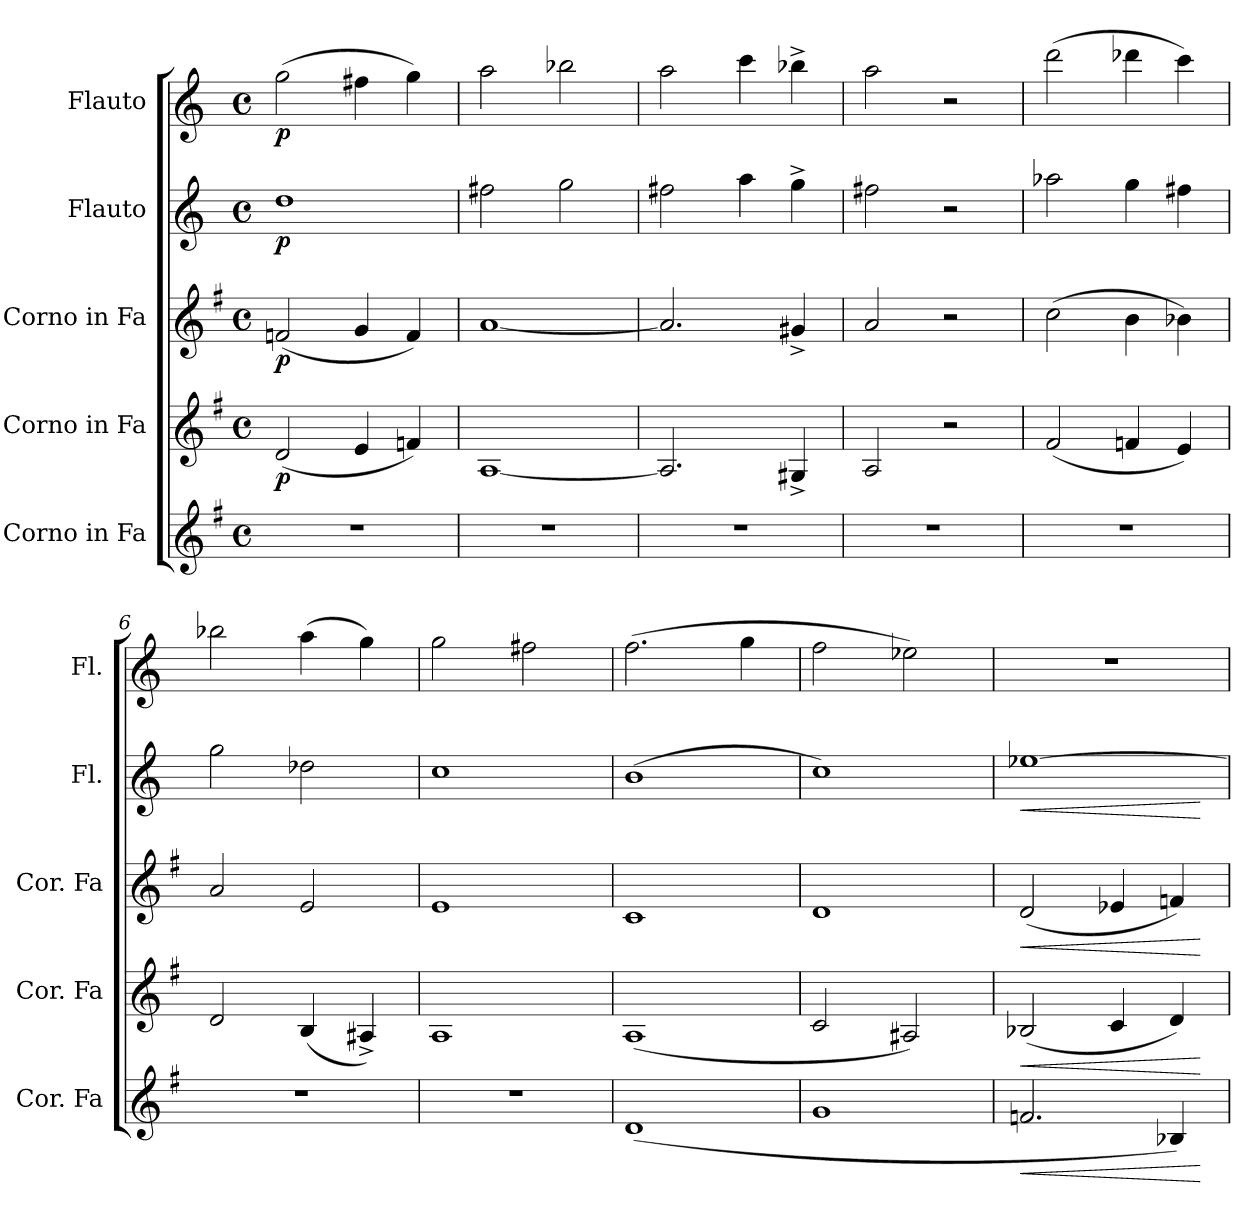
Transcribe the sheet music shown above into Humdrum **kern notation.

**kern	**dynam	**kern	**dynam	**kern	**dynam	**kern	**dynam	**kern	**dynam
*part5	*part5	*part4	*part4	*part3	*part3	*part2	*part2	*part1	*part1
*staff5	*staff5	*staff4	*staff4	*staff3	*staff3	*staff2	*staff2	*staff1	*staff1
*I"Corno in Fa	*	*I"Corno in Fa	*	*I"Corno in Fa	*	*I"Flauto	*	*I"Flauto	*
*I'Cor. Fa	*	*I'Cor. Fa	*	*I'Cor. Fa	*	*I'Fl.	*	*I'Fl.	*
*clefG2	*	*clefG2	*	*clefG2	*	*clefG2	*	*clefG2	*
*ITrd4c7	*	*ITrd4c7	*	*ITrd4c7	*	*	*	*	*
*k[]	*	*k[]	*	*k[]	*	*k[]	*	*k[]	*
*M4/4	*	*M4/4	*	*M4/4	*	*M4/4	*	*M4/4	*
*met(c)	*	*met(c)	*	*met(c)	*	*met(c)	*	*met(c)	*
*MM55	*	*MM55	*	*MM55	*	*MM55	*	*MM55	*
=1	=1	=1	=1	=1	=1	=1	=1	=1	=1
!	!	!	!LO:DY:b	!	!LO:DY:b	!	!LO:DY:b	!	!LO:DY:b
1r	.	(<2G/	p	(<2B-X/	p	1dd	p	(>2gg\	p
.	.	4A/	.	4c/	.	.	.	4ff#X\	.
.	.	4B-X/)	.	4B-/)	.	.	.	4gg\)	.
=2	=2	=2	=2	=2	=2	=2	=2	=2	=2
1r	.	[1D	.	[1d	.	2ff#X\	.	2aa\	.
.	.	.	.	.	.	2gg\	.	2bb-X\	.
=3	=3	=3	=3	=3	=3	=3	=3	=3	=3
1r	.	2.D/]	.	2.d/]	.	2ff#X\	.	2aa\	.
.	.	.	.	.	.	4aa\	.	4ccc\	.
.	.	4C#X^/	.	4c#X^/	.	4gg^\	.	4bb-X^\	.
=4	=4	=4	=4	=4	=4	=4	=4	=4	=4
1r	.	2D/	.	2d/	.	2ff#X\	.	2aa\	.
.	.	2r	.	2r	.	2r	.	2r	.
=5	=5	=5	=5	=5	=5	=5	=5	=5	=5
1r	.	(<2B/	.	(>2f\	.	2aa-X\	.	(>2ddd\	.
.	.	4B-X/	.	4e\	.	4gg\	.	4ddd-X\	.
.	.	4A/)	.	4e-X\)	.	4ff#X\	.	4ccc\)	.
=6	=6	=6	=6	=6	=6	=6	=6	=6	=6
1r	.	2G/	.	2d/	.	2gg\	.	2bb-X\	.
.	.	(<4E/	.	2A/	.	2dd-X\	.	(>4aa\	.
.	.	4D#X^/)	.	.	.	.	.	4gg\)	.
=7	=7	=7	=7	=7	=7	=7	=7	=7	=7
1r	.	1D	.	1A	.	1cc	.	2gg\	.
.	.	.	.	.	.	.	.	2ff#X\	.
=8	=8	=8	=8	=8	=8	=8	=8	=8	=8
(>1G	.	(>1D	.	1F	.	(>1b	.	(>2.ff\	.
.	.	.	.	.	.	.	.	4gg\	.
!!LO:LB:g=z
=9	=9	=9	=9	=9	=9	=9	=9	=9	=9
1c	.	2F/	.	1G	.	1cc)	.	2ff\	.
.	.	2D#X/)	.	.	.	.	.	2ee-X\)	.
=10	=10	=10	=10	=10	=10	=10	=10	=10	=10
!	!LO:HP:b	!	!LO:HP:b	!	!LO:HP:b	!	!LO:HP:b	!	!
2.B-X/	<	(<2E-X/	<	(<2G/	<	[1ee-X	<	1r	.
.	.	4F/	.	4A-X/	.	.	.	.	.
4E-X/)	.	4G/)	.	4B-X/)	.	.	.	.	.
.	[	.	[	.	[	.	[	.	.
=	=	=	=	=	=	=	=	=	=
*-	*-	*-	*-	*-	*-	*-	*-	*-	*-
